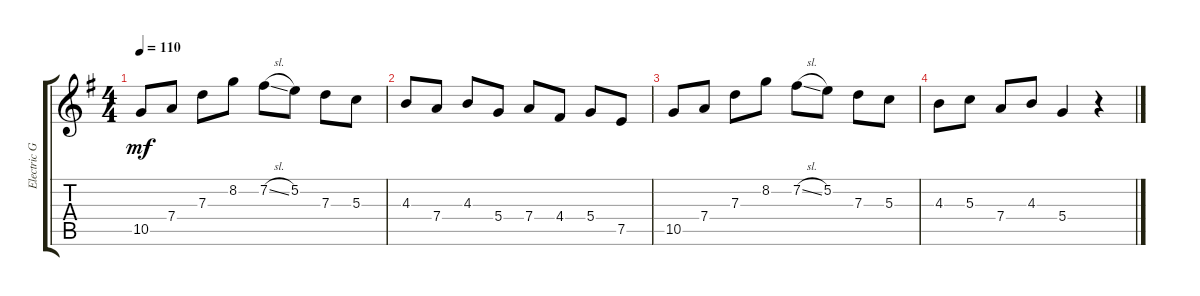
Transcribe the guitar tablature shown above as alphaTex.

\track ("Electric Guitar" "Electric G") {instrument electricguitarclean}
\staff {score tabs}
\tuning (E4 B3 G3 D3 A2 E2) {hide}
\ts (4 4)
\tempo 110
\clef g2
\ks g
10.5.8{dy mf instrument electricguitarclean} 7.4.8 7.3.8 8.2.8 7.2{sl}.8 5.2.8 7.3.8 5.3.8 |
4.3.8 7.4.8 4.3.8 5.4.8 7.4.8 4.4.8 5.4.8 7.5.8 |
10.5.8 7.4.8 7.3.8 8.2.8 7.2{sl}.8 5.2.8 7.3.8 5.3.8 |
4.3.8 5.3.8 7.4.8 4.3.8 5.4.4 r.4
